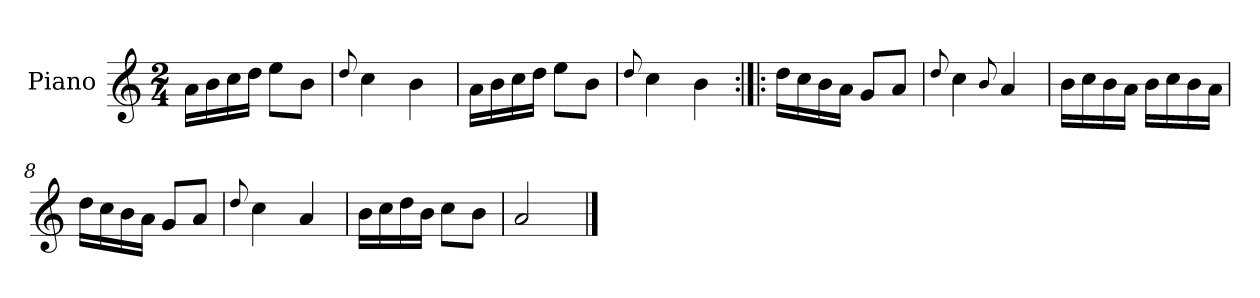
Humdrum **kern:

**kern
*part1
*staff1
*I"Piano
*I'Pno.
*clefG2
*k[]
*M2/4
=1
16a\LL
16b\
16cc\
16dd\JJ
8ee\L
8b\J
=2
8qqdd/
4cc\
4b\
=3
16a\LL
16b\
16cc\
16dd\JJ
8ee\L
8b\J
=4
8qqdd/
4cc\
4b\
=5:|!|:
16dd\LL
16cc\
16b\
16a\JJ
8g/L
8a/J
=6
8qqdd/
4cc\
8qqb/
4a/
=7
16b\LL
16cc\
16b\
16a\JJ
16b\LL
16cc\
16b\
16a\JJ
!!LO:LB:g=z
=8
16dd\LL
16cc\
16b\
16a\JJ
8g/L
8a/J
=9
8qqdd/
4cc\
4a/
=10
16b\LL
16cc\
16dd\
16b\JJ
8cc\L
8b\J
=11
2a/
==
*-
